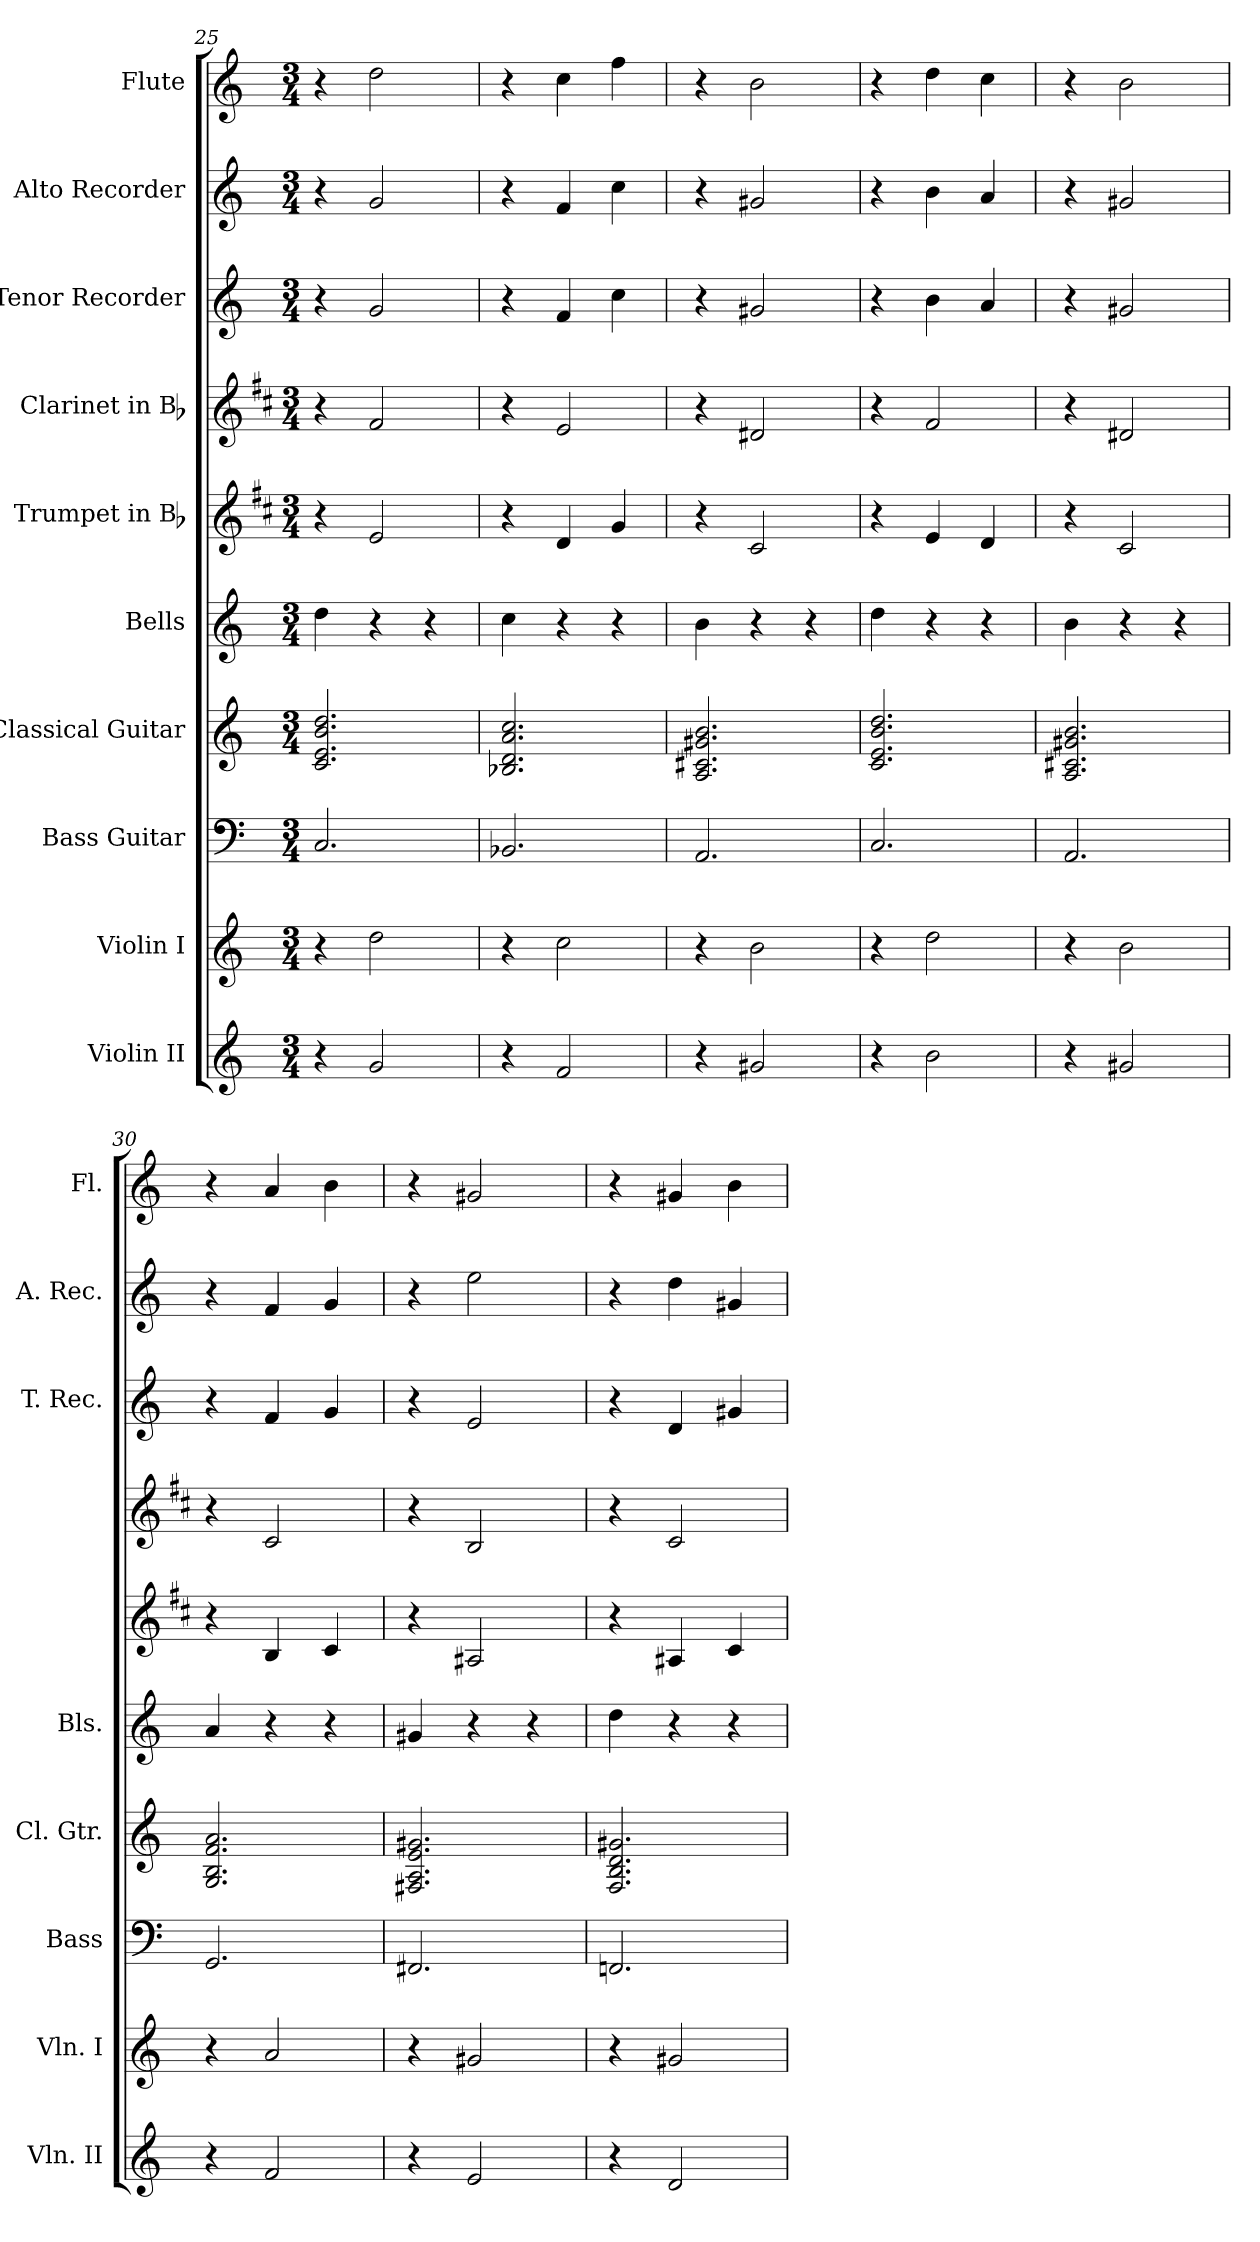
**kern	**kern	**kern	**kern	**kern	**kern	**kern	**kern	**kern	**kern
*part10	*part9	*part8	*part7	*part6	*part5	*part4	*part3	*part2	*part1
*staff10	*staff9	*staff8	*staff7	*staff6	*staff5	*staff4	*staff3	*staff2	*staff1
*I"Violin II	*I"Violin I	*I"Bass Guitar	*I"Classical Guitar	*I"Bells	*I"Trumpet in Bb	*I"Clarinet in Bb	*I"Tenor Recorder	*I"Alto Recorder	*I"Flute
*I'Vln. II	*I'Vln. I	*I'Bass	*I'Cl. Gtr.	*I'Bls.	*	*	*I'T. Rec.	*I'A. Rec.	*I'Fl.
*clefG2	*clefG2	*clefF4	*clefG2	*clefG2	*clefG2	*clefG2	*clefG2	*clefG2	*clefG2
*	*	*ITrd7c12	*ITrd7c12	*ITrd-14c-24	*ITrd1c2	*ITrd1c2	*	*	*
*k[]	*k[]	*k[]	*k[]	*k[]	*k[]	*k[]	*k[]	*k[]	*k[]
*C:	*C:	*C:	*C:	*C:	*C:	*C:	*C:	*C:	*C:
*M3/4	*M3/4	*M3/4	*M3/4	*M3/4	*M3/4	*M3/4	*M3/4	*M3/4	*M3/4
=25	=25	=25	=25	=25	=25	=25	=25	=25	=25
4r	4r	2.CC/	2.C/ 2.E/ 2.B/ 2.d/	4dddd\	4r	4r	4r	4r	4r
2g/	2dd\	.	.	4r	2d/	2e/	2g/	2g/	2dd\
.	.	.	.	4r	.	.	.	.	.
=26	=26	=26	=26	=26	=26	=26	=26	=26	=26
4r	4r	2.BBB-X/	2.BB-X/ 2.D/ 2.A/ 2.c/	4cccc\	4r	4r	4r	4r	4r
2f/	2cc\	.	.	4r	4c/	2d/	4f/	4f/	4cc\
.	.	.	.	4r	4f/	.	4cc\	4cc\	4ff\
=27	=27	=27	=27	=27	=27	=27	=27	=27	=27
4r	4r	2.AAA/	2.AA/ 2.C#X/ 2.G#X/ 2.B/	4bbb\	4r	4r	4r	4r	4r
2g#X/	2b\	.	.	4r	2B/	2c#X/	2g#X/	2g#X/	2b\
.	.	.	.	4r	.	.	.	.	.
=28	=28	=28	=28	=28	=28	=28	=28	=28	=28
4r	4r	2.CC/	2.C/ 2.E/ 2.B/ 2.d/	4dddd\	4r	4r	4r	4r	4r
2b\	2dd\	.	.	4r	4d/	2e/	4b\	4b\	4dd\
.	.	.	.	4r	4c/	.	4a/	4a/	4cc\
=29	=29	=29	=29	=29	=29	=29	=29	=29	=29
4r	4r	2.AAA/	2.AA/ 2.C#X/ 2.G#X/ 2.B/	4bbb\	4r	4r	4r	4r	4r
2g#X/	2b\	.	.	4r	2B/	2c#X/	2g#X/	2g#X/	2b\
.	.	.	.	4r	.	.	.	.	.
=30	=30	=30	=30	=30	=30	=30	=30	=30	=30
4r	4r	2.GGG/	2.GG/ 2.BB/ 2.F/ 2.A/	4aaa/	4r	4r	4r	4r	4r
2f/	2a/	.	.	4r	4A/	2B/	4f/	4f/	4a/
.	.	.	.	4r	4B/	.	4g/	4g/	4b\
=31	=31	=31	=31	=31	=31	=31	=31	=31	=31
4r	4r	2.FFF#X/	2.FF#X/ 2.AA/ 2.E/ 2.G#X/	4ggg#X/	4r	4r	4r	4r	4r
2e/	2g#X/	.	.	4r	2G#X/	2A/	2e/	2ee\	2g#X/
.	.	.	.	4r	.	.	.	.	.
=32	=32	=32	=32	=32	=32	=32	=32	=32	=32
4r	4r	2.FFFni/	2.FF/ 2.BB/ 2.D/ 2.G#X/	4dddd\	4r	4r	4r	4r	4r
2d/	2g#X/	.	.	4r	4G#X/	2B/	4d/	4dd\	4g#X/
.	.	.	.	4r	4B/	.	4g#X/	4g#X/	4b\
=	=	=	=	=	=	=	=	=	=
*-	*-	*-	*-	*-	*-	*-	*-	*-	*-
